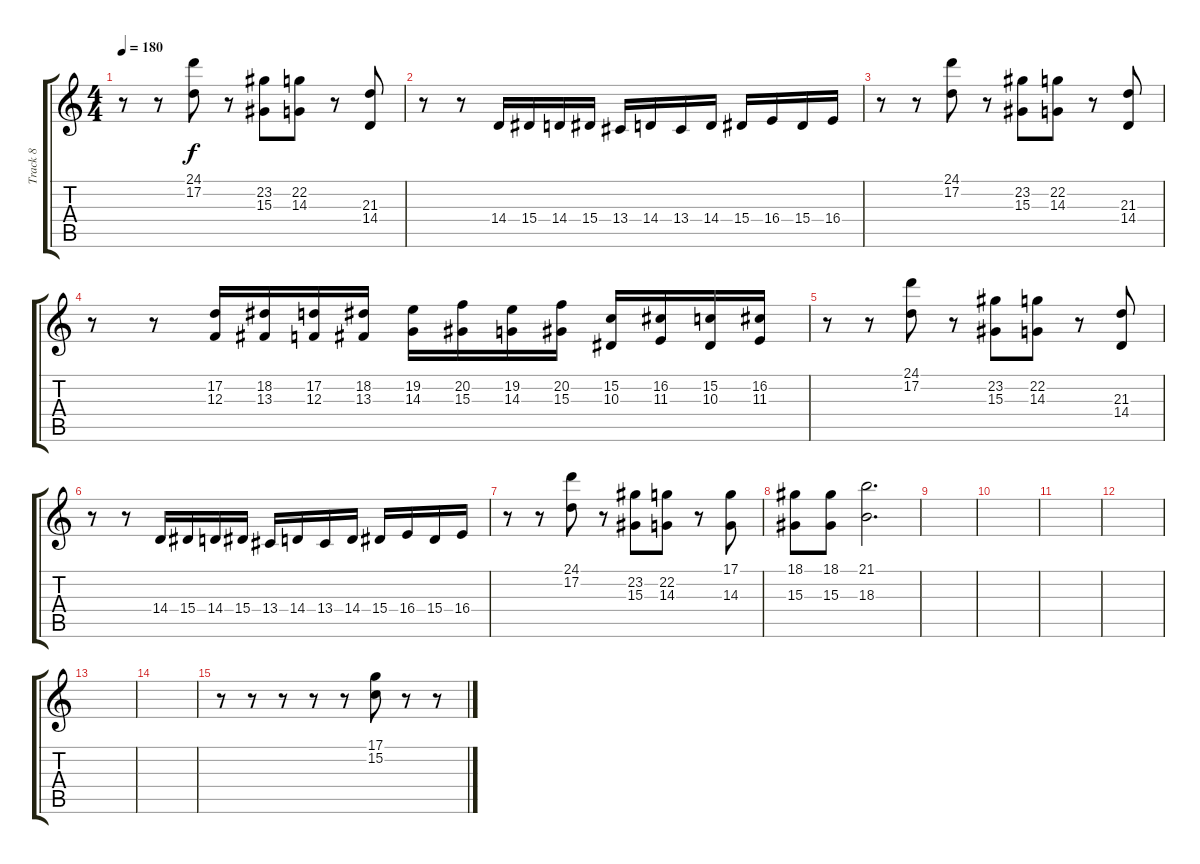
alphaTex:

\track ("Track 8" "Track 8") {instrument stringensemble1}
\staff {score tabs}
\tuning (D4 A3 F3 C3 G2 D2) {hide}
\ts (4 4)
\tempo 180
\clef g2
\ks c
r.8{dy f} r.8 (24.1 17.2).8 r.8 (23.2 15.3).8 (22.2 14.3).8 r.8 (21.3 14.4).8 |
r.8 r.8 14.4.16 15.4.16 14.4.16 15.4.16 13.4.16 14.4.16 13.4.16 14.4.16 15.4.16 16.4.16 15.4.16 16.4.16 |
r.8 r.8 (24.1 17.2).8 r.8 (23.2 15.3).8 (22.2 14.3).8 r.8 (21.3 14.4).8 |
r.8 r.8 (17.2 12.3).16 (18.2 13.3).16 (17.2 12.3).16 (18.2 13.3).16 (19.2 14.3).16 (20.2 15.3).16 (19.2 14.3).16 (20.2 15.3).16 (15.2 10.3).16 (16.2 11.3).16 (15.2 10.3).16 (16.2 11.3).16 |
r.8 r.8 (24.1 17.2).8 r.8 (23.2 15.3).8 (22.2 14.3).8 r.8 (21.3 14.4).8 |
r.8 r.8 14.4.16 15.4.16 14.4.16 15.4.16 13.4.16 14.4.16 13.4.16 14.4.16 15.4.16 16.4.16 15.4.16 16.4.16 |
r.8 r.8 (24.1 17.2).8 r.8 (23.2 15.3).8 (22.2 14.3).8 r.8 (17.1 14.3).8 |
(18.1 15.3).8 (18.1 15.3).8 (21.1 18.3).2{d} |
|
|
|
|
|
|
r.8{instrument pizzicatostrings} r.8 r.8 r.8 r.8 (17.1 15.2).8 r.8 r.8
